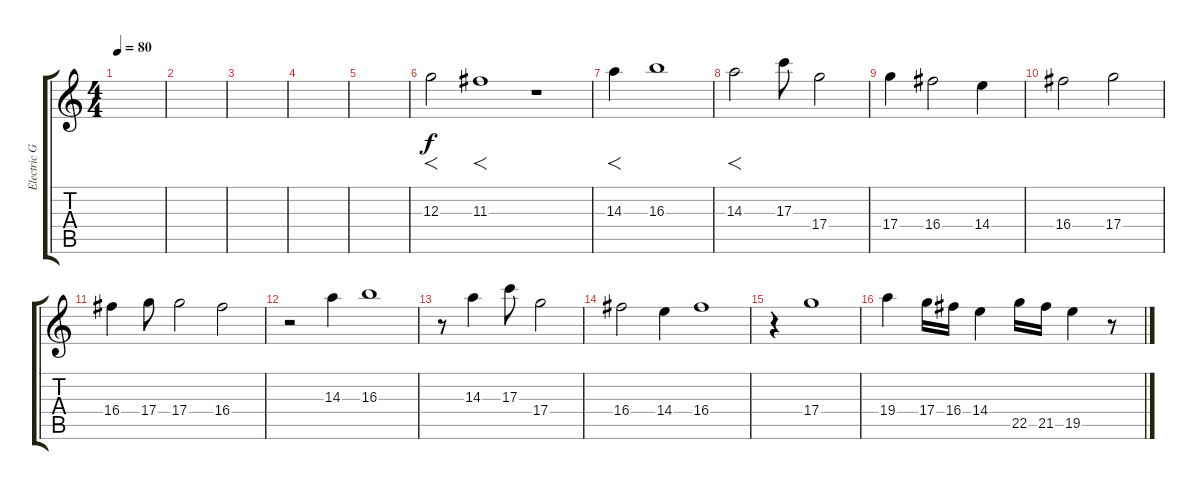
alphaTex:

\track ("Electric Guitar 2" "Electric G") {instrument distortionguitar}
\staff {score tabs}
\tuning (E4 B3 G3 D3 A2 E2) {hide}
\ts (4 4)
\tempo 80
\clef g2
\ks c
|
|
|
|
|
12.3.2{f} 11.3.1{f} r.1 |
14.3.4{f} 16.3.1 |
14.3.2{f} 17.3.8 17.4.2 |
17.4.4 16.4.2 14.4.4 |
16.4.2 17.4.2 |
16.4.4 17.4.8 17.4.2 16.4.2 |
r.2 14.3.4 16.3.1 |
r.8 14.3.4 17.3.8 17.4.2 |
16.4.2 14.4.4 16.4.1 |
r.4 17.4.1 |
19.4.4 17.4.16 16.4.16 14.4.4 22.5.16 21.5.16 19.5.4 r.8
